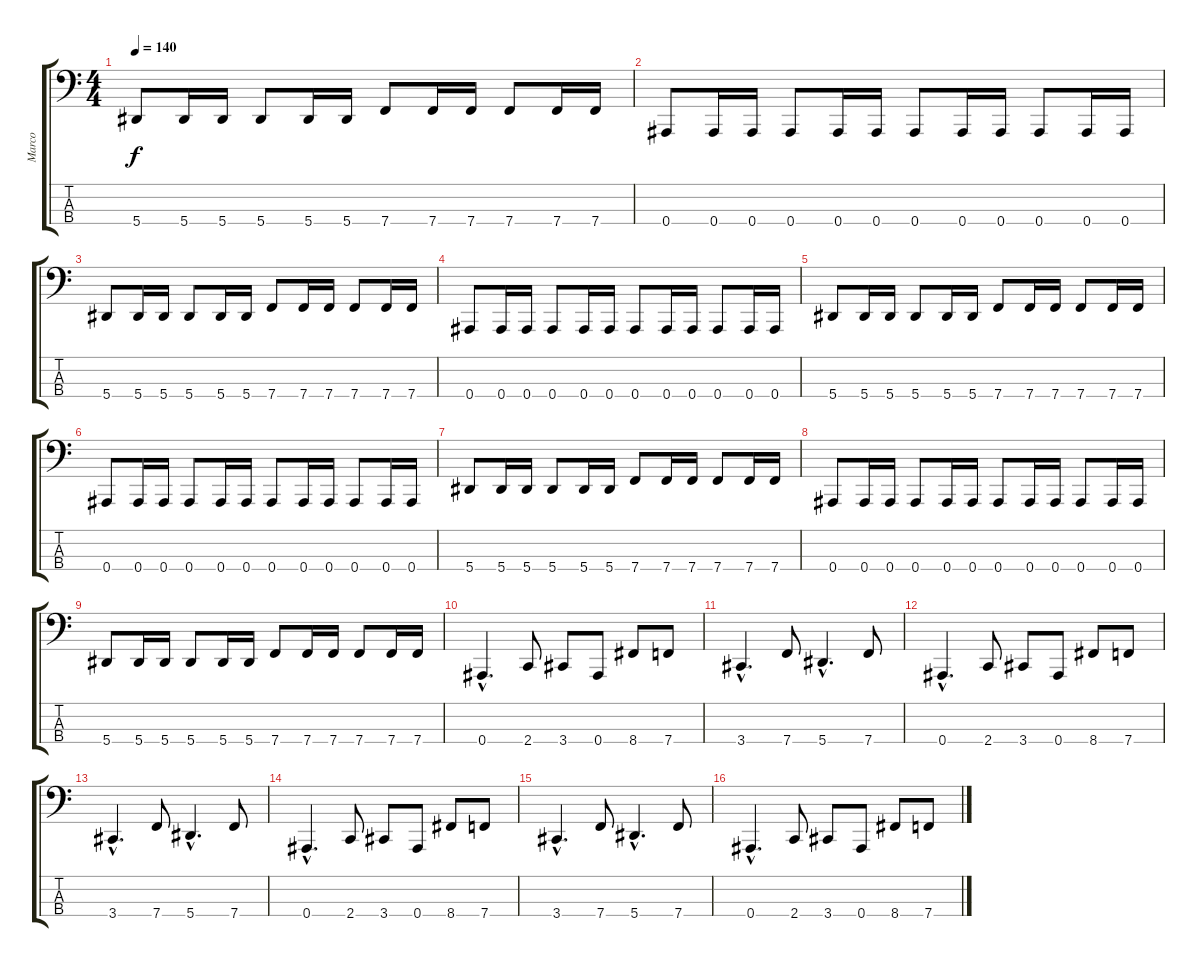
\track ("Marco" "Marco") {instrument electricbasspick}
\staff {score tabs}
\tuning (Eb2 Bb1 F1 Bb0) {hide}
\ts (4 4)
\tempo 140
\clef f4
\ks c
5.4.8{dy f} 5.4.16 5.4.16 5.4.8 5.4.16 5.4.16 7.4.8 7.4.16 7.4.16 7.4.8 7.4.16 7.4.16 |
0.4.8 0.4.16 0.4.16 0.4.8 0.4.16 0.4.16 0.4.8 0.4.16 0.4.16 0.4.8 0.4.16 0.4.16 |
5.4.8 5.4.16 5.4.16 5.4.8 5.4.16 5.4.16 7.4.8 7.4.16 7.4.16 7.4.8 7.4.16 7.4.16 |
0.4.8 0.4.16 0.4.16 0.4.8 0.4.16 0.4.16 0.4.8 0.4.16 0.4.16 0.4.8 0.4.16 0.4.16 |
5.4.8 5.4.16 5.4.16 5.4.8 5.4.16 5.4.16 7.4.8 7.4.16 7.4.16 7.4.8 7.4.16 7.4.16 |
0.4.8 0.4.16 0.4.16 0.4.8 0.4.16 0.4.16 0.4.8 0.4.16 0.4.16 0.4.8 0.4.16 0.4.16 |
5.4.8 5.4.16 5.4.16 5.4.8 5.4.16 5.4.16 7.4.8 7.4.16 7.4.16 7.4.8 7.4.16 7.4.16 |
0.4.8 0.4.16 0.4.16 0.4.8 0.4.16 0.4.16 0.4.8 0.4.16 0.4.16 0.4.8 0.4.16 0.4.16 |
5.4.8 5.4.16 5.4.16 5.4.8 5.4.16 5.4.16 7.4.8 7.4.16 7.4.16 7.4.8 7.4.16 7.4.16 |
0.4{hac}.4{d} 2.4.8 3.4.8 0.4.8 8.4.8 7.4.8 |
3.4{hac}.4{d} 7.4.8 5.4{hac}.4{d} 7.4.8 |
0.4{hac}.4{d} 2.4.8 3.4.8 0.4.8 8.4.8 7.4.8 |
3.4{hac}.4{d} 7.4.8 5.4{hac}.4{d} 7.4.8 |
0.4{hac}.4{d} 2.4.8 3.4.8 0.4.8 8.4.8 7.4.8 |
3.4{hac}.4{d} 7.4.8 5.4{hac}.4{d} 7.4.8 |
0.4{hac}.4{d} 2.4.8 3.4.8 0.4.8 8.4.8 7.4.8
